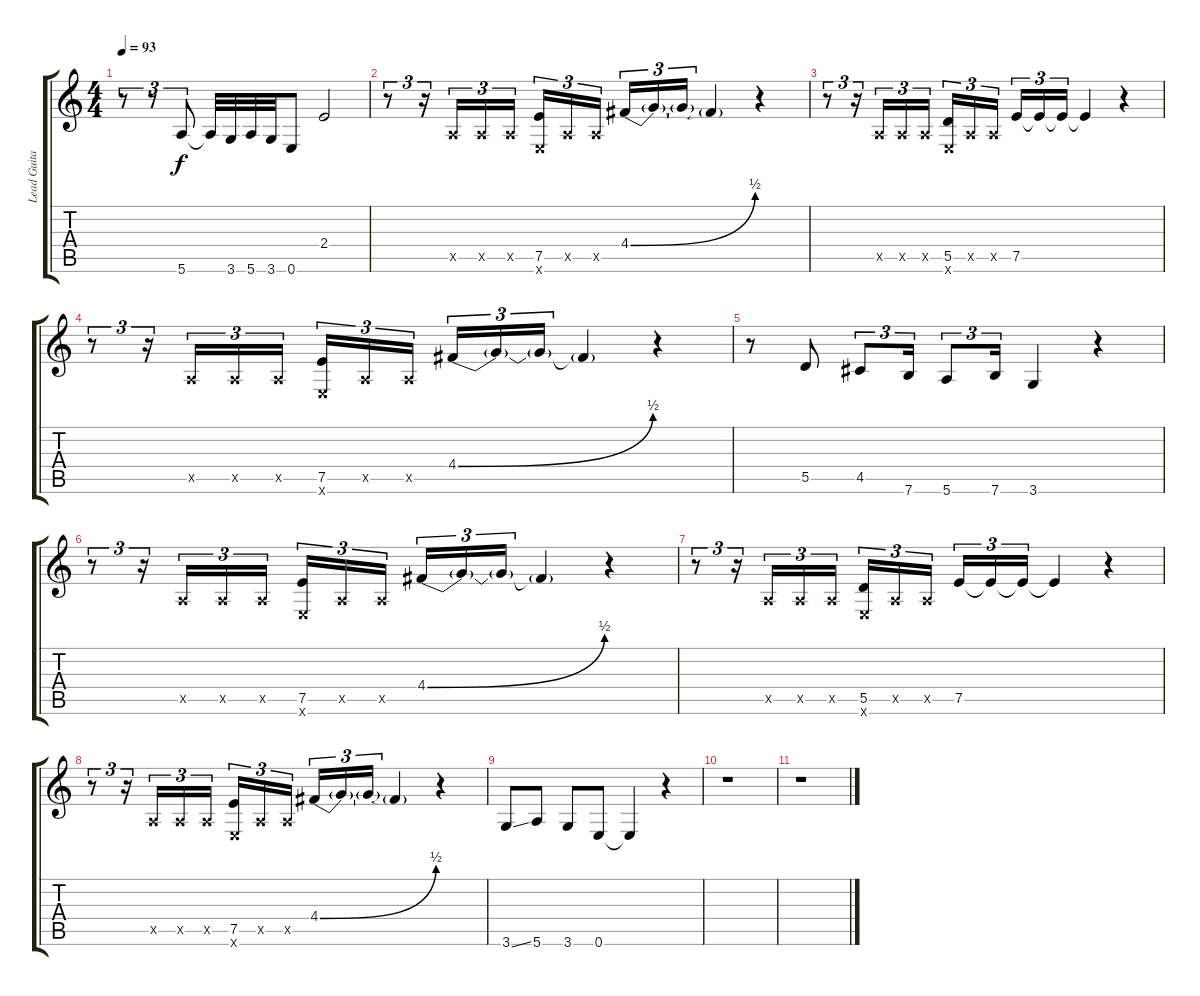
\track ("Lead Guitar" "Lead Guita") {instrument overdrivenguitar}
\staff {score tabs}
\tuning (E4 B3 G3 D3 A2 E2) {hide}
\ts (4 4)
\tempo 93
\clef g2
\ks c
r.8{tu (3 2) dy f} r.8{tu (3 2)} 5.6.8{tu (3 2)} 5.6{t}.32 3.6.32 5.6.32 3.6.32 0.6.8 2.4.2 |
r.8{tu (3 2)} r.16{tu (3 2)} 0.5{x}.16{tu (3 2)} 0.5{x}.16{tu (3 2)} 0.5{x}.16{tu (3 2)} (7.5 0.6{x}).16{tu (3 2)} 0.5{x}.16{tu (3 2)} 0.5{x}.16{tu (3 2)} 4.4{be (bend 0 0 60 2)}.16{tu (3 2)} 4.4{t}.16{tu (3 2)} 4.4{t}.16{tu (3 2)} 4.4{t}.4 r.4 |
r.8{tu (3 2)} r.16{tu (3 2)} 0.5{x}.16{tu (3 2)} 0.5{x}.16{tu (3 2)} 0.5{x}.16{tu (3 2)} (5.5 0.6{x}).16{tu (3 2)} 0.5{x}.16{tu (3 2)} 0.5{x}.16{tu (3 2)} 7.5.16{tu (3 2)} 7.5{t}.16{tu (3 2)} 7.5{t}.16{tu (3 2)} 7.5{t}.4 r.4 |
r.8{tu (3 2)} r.16{tu (3 2)} 0.5{x}.16{tu (3 2)} 0.5{x}.16{tu (3 2)} 0.5{x}.16{tu (3 2)} (7.5 0.6{x}).16{tu (3 2)} 0.5{x}.16{tu (3 2)} 0.5{x}.16{tu (3 2)} 4.4{be (bend 0 0 60 2)}.16{tu (3 2)} 4.4{t}.16{tu (3 2)} 4.4{t}.16{tu (3 2)} 4.4{t}.4 r.4 |
r.8 5.5.8 4.5.8{tu (3 2)} 7.6.16{tu (3 2)} 5.6.8{tu (3 2)} 7.6.16{tu (3 2)} 3.6.4 r.4 |
r.8{tu (3 2)} r.16{tu (3 2)} 0.5{x}.16{tu (3 2)} 0.5{x}.16{tu (3 2)} 0.5{x}.16{tu (3 2)} (7.5 0.6{x}).16{tu (3 2)} 0.5{x}.16{tu (3 2)} 0.5{x}.16{tu (3 2)} 4.4{be (bend 0 0 60 2)}.16{tu (3 2)} 4.4{t}.16{tu (3 2)} 4.4{t}.16{tu (3 2)} 4.4{t}.4 r.4 |
r.8{tu (3 2)} r.16{tu (3 2)} 0.5{x}.16{tu (3 2)} 0.5{x}.16{tu (3 2)} 0.5{x}.16{tu (3 2)} (5.5 0.6{x}).16{tu (3 2)} 0.5{x}.16{tu (3 2)} 0.5{x}.16{tu (3 2)} 7.5.16{tu (3 2)} 7.5{t}.16{tu (3 2)} 7.5{t}.16{tu (3 2)} 7.5{t}.4 r.4 |
r.8{tu (3 2)} r.16{tu (3 2)} 0.5{x}.16{tu (3 2)} 0.5{x}.16{tu (3 2)} 0.5{x}.16{tu (3 2)} (7.5 0.6{x}).16{tu (3 2)} 0.5{x}.16{tu (3 2)} 0.5{x}.16{tu (3 2)} 4.4{be (bend 0 0 60 2)}.16{tu (3 2)} 4.4{t}.16{tu (3 2)} 4.4{t}.16{tu (3 2)} 4.4{t}.4 r.4 |
3.6{ss}.8 5.6.8 3.6.8 0.6.8 0.6{t}.4 r.4 |
r.1 |
r.1
